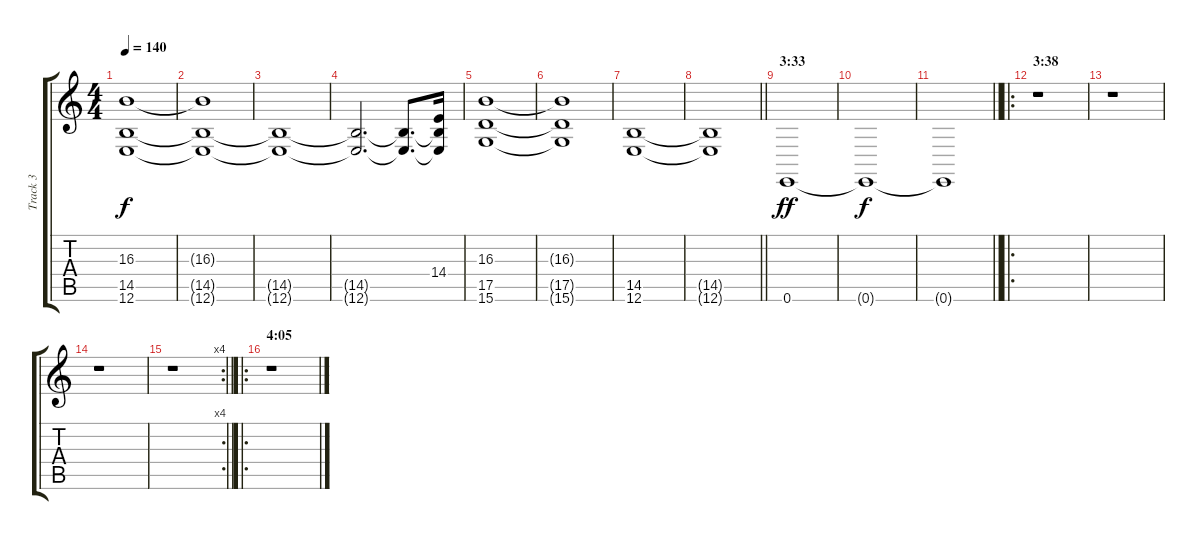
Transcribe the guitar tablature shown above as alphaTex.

\track ("Track 3" "Track 3") {instrument stringensemble1}
\staff {score tabs}
\tuning (E4 B3 G3 D3 A2 E2) {hide}
\ts (4 4)
\tempo 140
\clef g2
\ks c
(16.3 14.5{t} 12.6{t}).1{dy f} |
(16.3{t} 14.5{t} 12.6{t}).1 |
(14.5{t} 12.6{t}).1 |
(14.5{t} 12.6{t}).2{d} (14.5{t} 12.6{t}).8{d} (14.4 14.5{t} 12.6{t}).16 |
(16.3 17.5 15.6).1 |
(16.3{t} 17.5{t} 15.6{t}).1 |
(14.5 12.6).1 |
\barLineRight lightlight
(14.5{t} 12.6{t}).1 |
\section ("" "3:33")
0.6.1{dy ff} |
0.6{t}.1{dy f} |
\barLineRight lightlight
0.6{t}.1 |
\ro
\section ("" "3:38")
r.1 |
r.1 |
r.1 |
\rc 4
\barLineRight lightlight
r.1 |
\ro
\section ("" "4:05")
r.1
